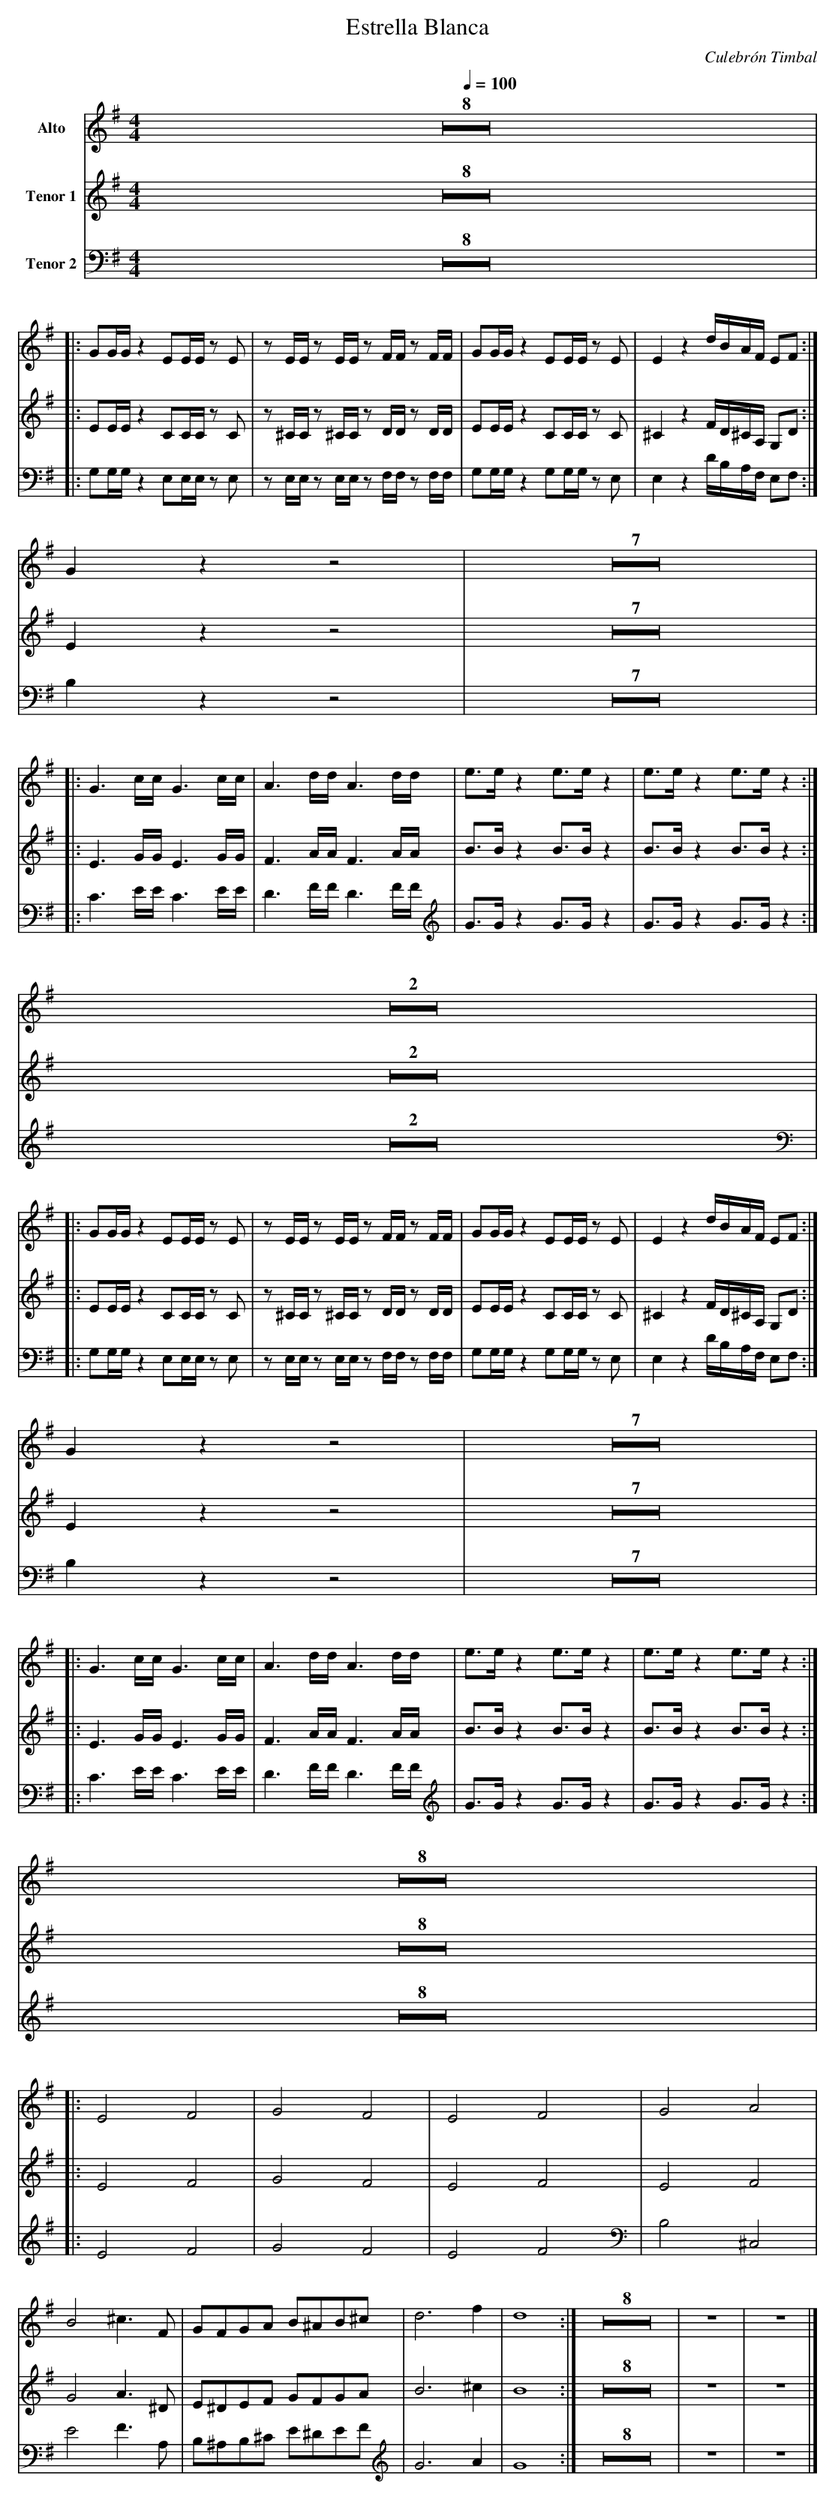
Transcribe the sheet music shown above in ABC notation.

X:1
C: Culebr\'on Timbal
T:Estrella Blanca
M:4/4
L:1/8
Q:1/4=100
K:G
V:1 name="Alto"
V:2 name="Tenor 1"
V:3 name="Tenor 2"
[V:1] Z8 |:
[V:2] Z8 |:
[V:3] Z8 |:
[V:1] GG/G/ z2 EE/E/ z E 	| z E/E/ z E/E/ z F/F/ z F/F/ 		| GG/G/ z2 EE/E/ z E 		| E2 z2 d/B/A/F/ EF 	:|
[V:2] EE/E/ z2 CC/C/ z C 	| z ^C/C/ z ^C/C/ z D/D/ z D/D/ 	| EE/E/ z2 CC/C/ z C 		| ^C2 z2 F/D/^C/A,/ G,D 	:|
[V:3] G,G,/G,/ z2 E,E,/E,/ z E, | z E,/E,/ z E,/E,/ z F,/F,/ z F,/F,/ 	| G,G,/G,/ z2 G,G,/G,/ z E, 	| E,2 z2 D/B,/A,/F,/ E,F,:|
[V:1] G2 z2 z4 | Z7 |:
[V:2] E2 z2 z4 | Z7 |:
[V:3] B,2 z2 z4 | Z7 |:
[V:1] G3 c/c/ G3 c/c/ | A3 d/d/ A3 d/d/ | e3/e/ z2 e3/e/ z2 | e3/e/ z2 e3/e/ z2 :|
[V:2] E3 G/G/ E3 G/G/ | F3 A/A/ F3 A/A/ | B3/B/ z2 B3/B/ z2 | B3/B/ z2 B3/B/ z2	:|
[V:3] C3 E/E/ C3 E/E/ | D3 F/F/ D3 F/F/ | G3/G/ z2 G3/G/ z2 | G3/G/ z2 G3/G/ z2 :|
[V:1] Z2 |:
[V:2] Z2 |:
[V:3] Z2 |:
[V:1] GG/G/ z2 EE/E/ z E 	| z E/E/ z E/E/ z F/F/ z F/F/ 		| GG/G/ z2 EE/E/ z E 		| E2 z2 d/B/A/F/ EF 	:|
[V:2] EE/E/ z2 CC/C/ z C 	| z ^C/C/ z ^C/C/ z D/D/ z D/D/ 	| EE/E/ z2 CC/C/ z C 		| ^C2 z2 F/D/^C/A,/ G,D	:|
[V:3] G,G,/G,/ z2 E,E,/E,/ z E, | z E,/E,/ z E,/E,/ z F,/F,/ z F,/F,/ 	| G,G,/G,/ z2 G,G,/G,/ z E, 	| E,2 z2 D/B,/A,/F,/ E,F,:|
[V:1] G2 z2 z4 | Z7 |:
[V:2] E2 z2 z4 | Z7 |:
[V:3] B,2 z2 z4 | Z7 |:
[V:1] G3 c/c/ G3 c/c/ | A3 d/d/ A3 d/d/ | e3/e/ z2 e3/e/ z2 | e3/e/ z2 e3/e/ z2 :|
[V:2] E3 G/G/ E3 G/G/ | F3 A/A/ F3 A/A/ | B3/B/ z2 B3/B/ z2 | B3/B/ z2 B3/B/ z2	:|
[V:3] C3 E/E/ C3 E/E/ | D3 F/F/ D3 F/F/ | G3/G/ z2 G3/G/ z2 | G3/G/ z2 G3/G/ z2 :|
[V:1] Z8 |:
[V:2] Z8 |:
[V:3] Z8 |:
[V:1] E4 F4 | G4 F4 | E4 F4 | G4 A4 |
[V:2] E4 F4 | G4 F4 | E4 F4 | E4 F4 |
[V:3] E4 F4 | G4 F4 | E4 F4 | B,4 ^C,4 |
[V:1] B4 ^c3 F	| GFGA B^AB^c 		| d6 f2  | d8 :| Z8 | z8 | z8 |]
[V:2] G4 A3 ^D	| E^DEF GFGA 		| B6 ^c2 | B8 :| Z8 | z8 | z8 |]
[V:3] E4 F3 A,	| B,^A,B,^C E^DEF	| G6 A2  | G8 :| Z8 | z8 | z8 |]
